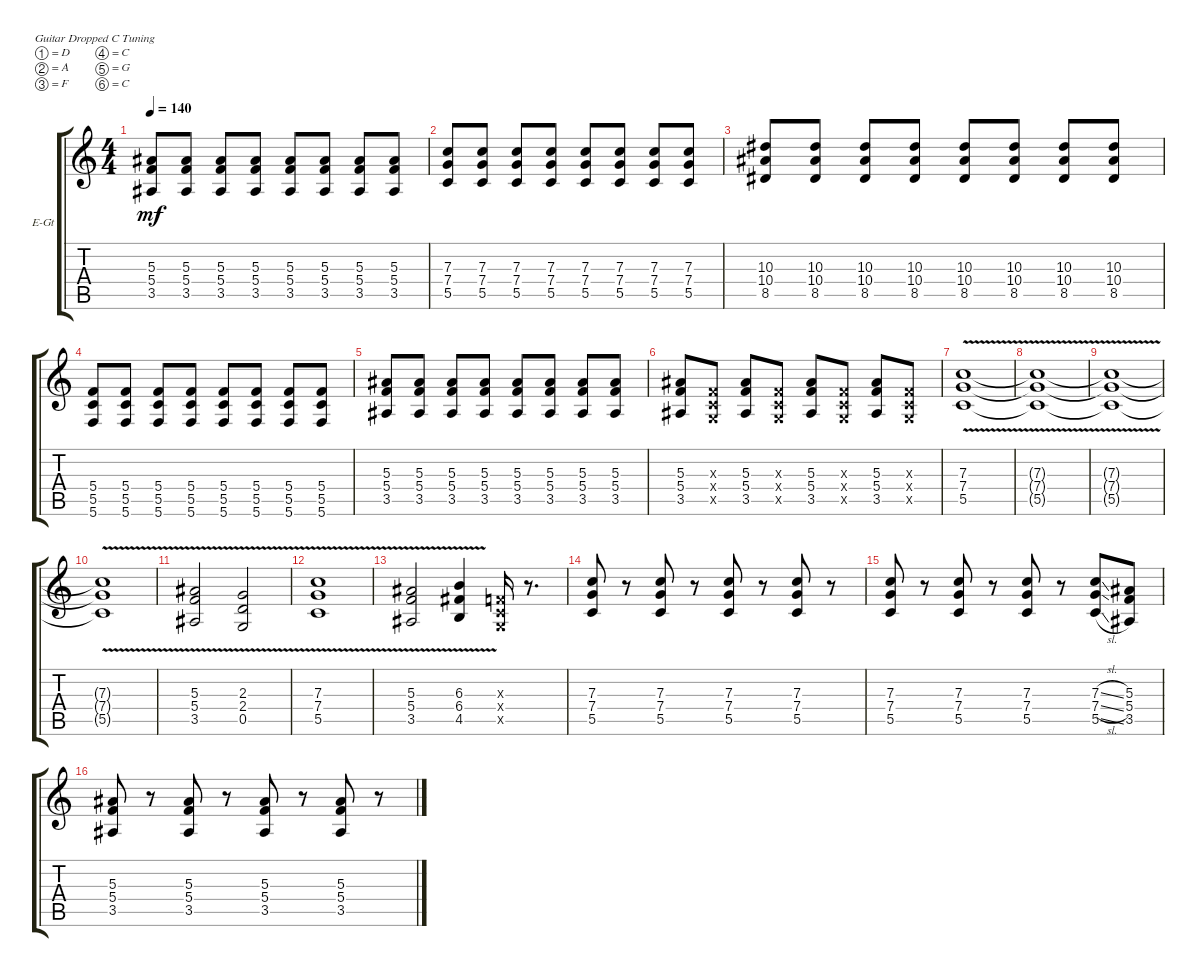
\bracketExtendMode groupsimilarinstruments
\firstSystemTrackNameOrientation horizontal
\otherSystemsTrackNameOrientation horizontal
\track ("Derek Jones" "E-Gt") {instrument distortionguitar}
\staff {score tabs}
\tuning (D4 A3 F3 C3 G2 C2)
\ts (4 4)
\tempo 140
\clef g2
\ks c
(5.3 5.4 3.5).8{dy mf} (5.3 5.4 3.5).8 (5.3 5.4 3.5).8 (5.3 5.4 3.5).8 (5.3 5.4 3.5).8 (5.3 5.4 3.5).8 (5.3 5.4 3.5).8 (5.3 5.4 3.5).8 |
(7.3 7.4 5.5).8 (7.3 7.4 5.5).8 (7.3 7.4 5.5).8 (7.3 7.4 5.5).8 (7.3 7.4 5.5).8 (7.3 7.4 5.5).8 (7.3 7.4 5.5).8 (7.3 7.4 5.5).8 |
(10.3 10.4 8.5).8 (10.3 10.4 8.5).8 (10.3 10.4 8.5).8 (10.3 10.4 8.5).8 (10.3 10.4 8.5).8 (10.3 10.4 8.5).8 (10.3 10.4 8.5).8 (10.3 10.4 8.5).8 |
(5.4 5.5 5.6).8 (5.4 5.5 5.6).8 (5.4 5.5 5.6).8 (5.4 5.5 5.6).8 (5.4 5.5 5.6).8 (5.4 5.5 5.6).8 (5.4 5.5 5.6).8 (5.4 5.5 5.6).8 |
(5.3 5.4 3.5).8 (5.3 5.4 3.5).8 (5.3 5.4 3.5).8 (5.3 5.4 3.5).8 (5.3 5.4 3.5).8 (5.3 5.4 3.5).8 (5.3 5.4 3.5).8 (5.3 5.4 3.5).8 |
(5.3 5.4 3.5).8 (0.3{x} 0.4{x} 0.5{x}).8 (5.3 5.4 3.5).8 (0.3{x} 0.4{x} 0.5{x}).8 (5.3 5.4 3.5).8 (0.3{x} 0.4{x} 0.5{x}).8 (5.3 5.4 3.5).8 (0.3{x} 0.4{x} 0.5{x}).8 |
(7.3{v} 7.4{v} 5.5{v}).1 |
(7.3{v t} 7.4{v t} 5.5{v t}).1 |
(7.3{v t} 7.4{v t} 5.5{v t}).1 |
(7.3{v t} 7.4{v t} 5.5{v t}).1 |
(5.3{v} 5.4{v} 3.5{v}).2 (2.3{v} 2.4{v} 0.5{v}).2 |
(7.3{v} 7.4{v} 5.5{v}).1 |
(5.3{v} 5.4 3.5).2 (6.3{v} 6.4{v} 4.5{v}).4 (0.3{x} 0.4{x} 0.5{x}).16 r.8{d} |
(7.3 7.4 5.5).8 r.8 (7.3 7.4 5.5).8 r.8 (7.3 7.4 5.5).8 r.8 (7.3 7.4 5.5).8 r.8 |
(7.3 7.4 5.5).8 r.8 (7.3 7.4 5.5).8 r.8 (7.3 7.4 5.5).8 r.8 (7.3{sl} 7.4{sl} 5.5{sl}).8 (5.3 5.4 3.5).8 |
(5.3 5.4 3.5).8 r.8 (5.3 5.4 3.5).8 r.8 (5.3 5.4 3.5).8 r.8 (5.3 5.4 3.5).8 r.8
